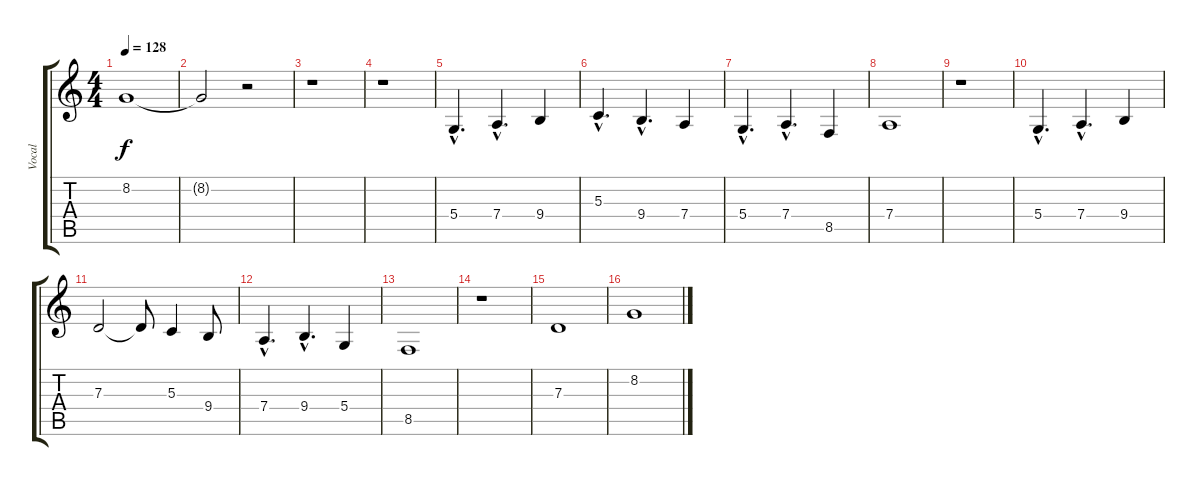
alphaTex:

\track ("Vocal" "Vocal") {instrument lead3calliope}
\staff {score tabs}
\tuning (E4 B3 G3 D3 A2 E2) {hide}
\ts (4 4)
\tempo 128
\clef g2
\ks c
8.2{t}.1{dy f} |
8.2{t}.2 r.2 |
r.1 |
r.1 |
5.4{hac}.4{d} 7.4{hac}.4{d} 9.4.4 |
5.3{hac}.4{d} 9.4{hac}.4{d} 7.4.4 |
5.4{hac}.4{d} 7.4{hac}.4{d} 8.5.4 |
7.4.1 |
r.1 |
5.4{hac}.4{d} 7.4{hac}.4{d} 9.4.4 |
7.3.2 7.3{t}.8 5.3.4 9.4.8 |
7.4{hac}.4{d} 9.4{hac}.4{d} 5.4.4 |
8.5.1 |
r.1 |
7.3.1 |
8.2.1
